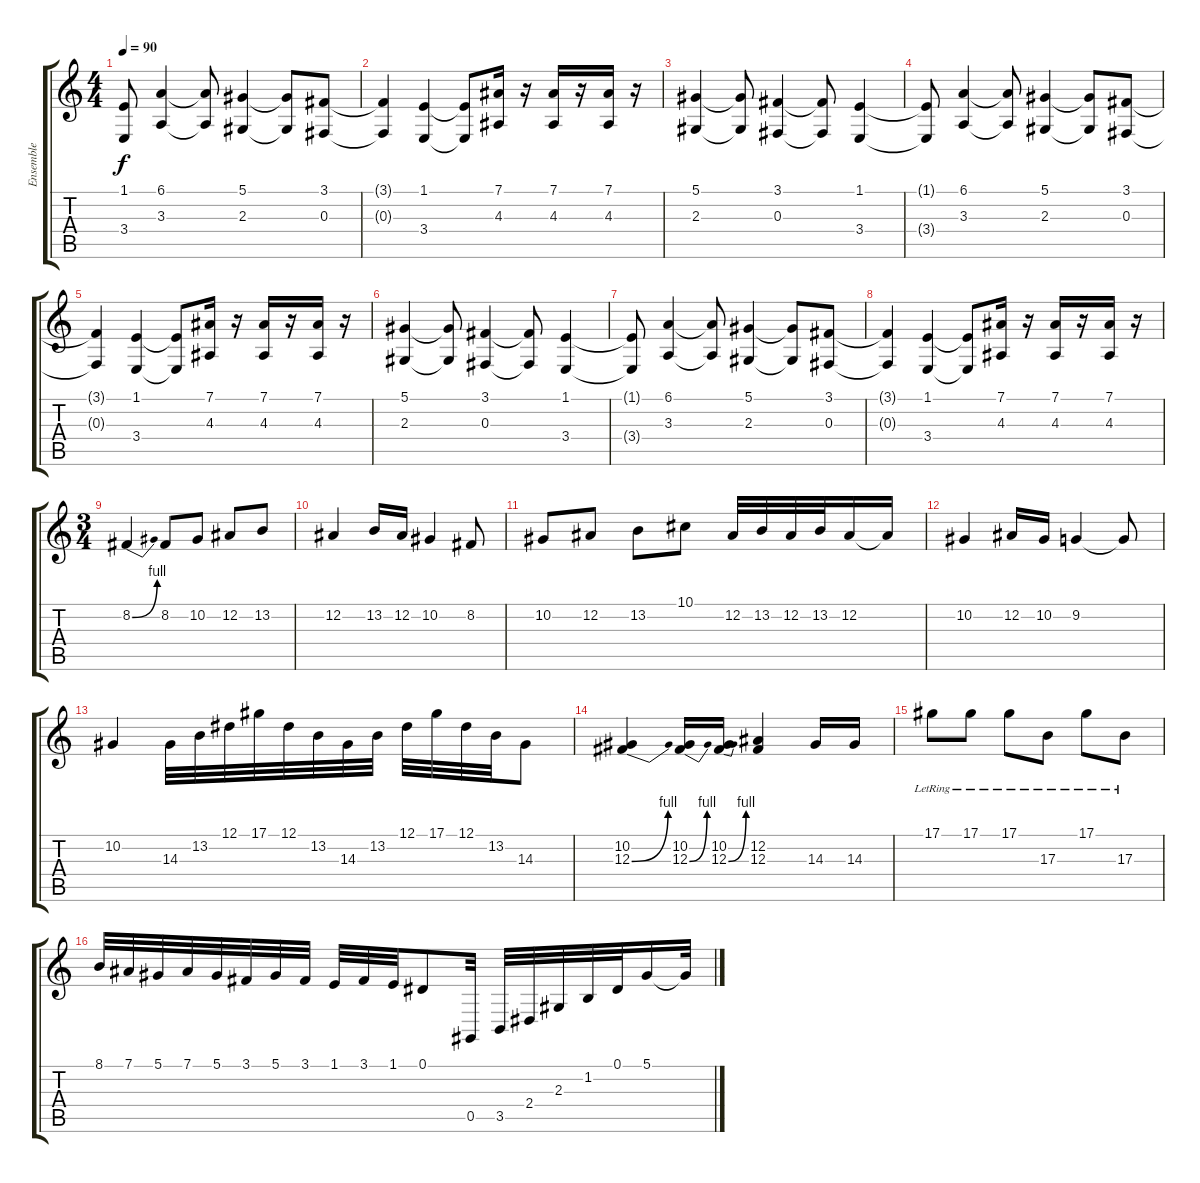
\track ("Ensemble" "Ensemble") {instrument stringensemble1}
\staff {score tabs}
\tuning (Eb4 Bb3 Gb3 Db3 Ab2 Eb2) {hide}
\ts (4 4)
\tempo 90
\clef g2
\ks c
(1.1{t} 3.4{t}).8{dy f} (6.1 3.3).4 (6.1{t} 3.3{t}).8 (5.1 2.3).4 (5.1{t} 2.3{t}).8 (3.1 0.3).8 |
(3.1{t} 0.3{t}).4 (1.1 3.4).4 (1.1{t} 3.4{t}).8 (7.1 4.3).16 r.16 (7.1 4.3).16 r.16 (7.1 4.3).16 r.16 |
(5.1 2.3).4 (5.1{t} 2.3{t}).8 (3.1 0.3).4 (3.1{t} 0.3{t}).8 (1.1 3.4).4 |
(1.1{t} 3.4{t}).8 (6.1 3.3).4 (6.1{t} 3.3{t}).8 (5.1 2.3).4 (5.1{t} 2.3{t}).8 (3.1 0.3).8 |
(3.1{t} 0.3{t}).4 (1.1 3.4).4 (1.1{t} 3.4{t}).8 (7.1 4.3).16 r.16 (7.1 4.3).16 r.16 (7.1 4.3).16 r.16 |
(5.1 2.3).4 (5.1{t} 2.3{t}).8 (3.1 0.3).4 (3.1{t} 0.3{t}).8 (1.1 3.4).4 |
(1.1{t} 3.4{t}).8 (6.1 3.3).4 (6.1{t} 3.3{t}).8 (5.1 2.3).4 (5.1{t} 2.3{t}).8 (3.1 0.3).8 |
(3.1{t} 0.3{t}).4 (1.1 3.4).4 (1.1{t} 3.4{t}).8 (7.1 4.3).16 r.16 (7.1 4.3).16 r.16 (7.1 4.3).16 r.16 |
\ts (3 4)
8.2{be (bend 0 0 60 4)}.4{volume 11 instrument synthstrings2} 8.2.8 10.2.8 12.2.8 13.2.8 |
12.2.4 13.2.16 12.2.16 10.2.4 8.2.8 |
10.2.8 12.2.8 13.2.8 10.1.8 12.2.32 13.2.32 12.2.32 13.2.32 12.2.16 12.2{t}.16 |
10.2.4 12.2.16 10.2.16 9.2.4 9.2{t}.8 |
10.2.4 14.3.32 13.2.32 12.1.32 17.1.32 12.1.32 13.2.32 14.3.32 13.2.32 12.1.32 17.1.32 12.1.32 13.2.32 14.3.8 |
(10.2 12.3{be (bend 0 0 60 4)}).4 (10.2 12.3{be (bend 0 0 60 4)}).16 (10.2 12.3{be (bend 0 0 60 4)}).16 (12.2 12.3).4 14.3.16 14.3.16 |
17.1{lr}.8 17.1{lr}.8 17.1{lr}.8 17.3{lr}.8 17.1{lr}.8 17.3{lr}.8 |
8.1.32 7.1.32 5.1.32 7.1.32 5.1.32 3.1.32 5.1.32 3.1.32 1.1.32 3.1.32 1.1.32 0.1.8 0.5.32 3.5.32 2.4.32 2.3.32 1.2.32 0.1.32 5.1.16 5.1{t}.32
